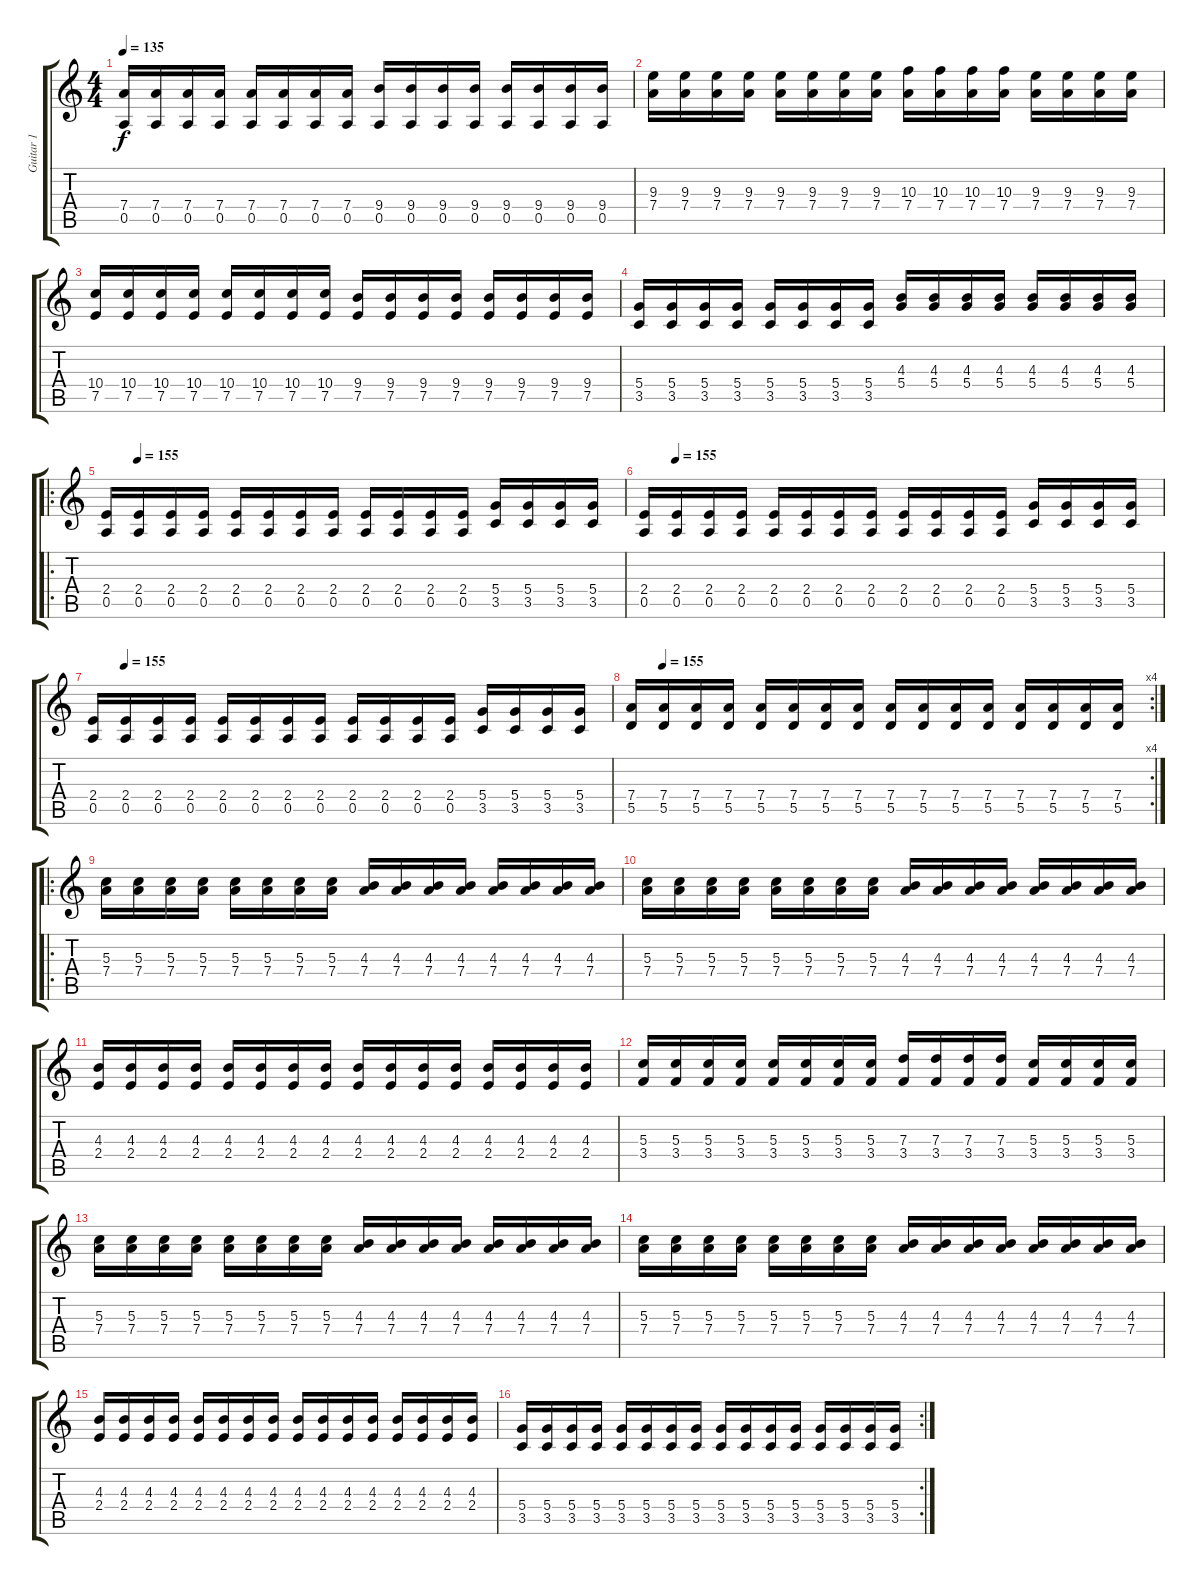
\track ("Guitar 1" "Guitar 1") {instrument distortionguitar}
\staff {score tabs}
\tuning (E4 B3 G3 D3 A2 E2) {hide}
\ts (4 4)
\tempo 135
\clef g2
\ks c
(7.4 0.5).16{dy f} (7.4 0.5).16 (7.4 0.5).16 (7.4 0.5).16 (7.4 0.5).16 (7.4 0.5).16 (7.4 0.5).16 (7.4 0.5).16 (9.4 0.5).16 (9.4 0.5).16 (9.4 0.5).16 (9.4 0.5).16 (9.4 0.5).16 (9.4 0.5).16 (9.4 0.5).16 (9.4 0.5).16 |
(9.3 7.4).16 (9.3 7.4).16 (9.3 7.4).16 (9.3 7.4).16 (9.3 7.4).16 (9.3 7.4).16 (9.3 7.4).16 (9.3 7.4).16 (10.3 7.4).16 (10.3 7.4).16 (10.3 7.4).16 (10.3 7.4).16 (9.3 7.4).16 (9.3 7.4).16 (9.3 7.4).16 (9.3 7.4).16 |
(10.4 7.5).16 (10.4 7.5).16 (10.4 7.5).16 (10.4 7.5).16 (10.4 7.5).16 (10.4 7.5).16 (10.4 7.5).16 (10.4 7.5).16 (9.4 7.5).16 (9.4 7.5).16 (9.4 7.5).16 (9.4 7.5).16 (9.4 7.5).16 (9.4 7.5).16 (9.4 7.5).16 (9.4 7.5).16 |
(5.4 3.5).16 (5.4 3.5).16 (5.4 3.5).16 (5.4 3.5).16 (5.4 3.5).16 (5.4 3.5).16 (5.4 3.5).16 (5.4 3.5).16 (4.3 5.4).16 (4.3 5.4).16 (4.3 5.4).16 (4.3 5.4).16 (4.3 5.4).16 (4.3 5.4).16 (4.3 5.4).16 (4.3 5.4).16 |
\ro
\tempo (155 0.0625)
(2.4 0.5).16 (2.4 0.5).16 (2.4 0.5).16 (2.4 0.5).16 (2.4 0.5).16 (2.4 0.5).16 (2.4 0.5).16 (2.4 0.5).16 (2.4 0.5).16 (2.4 0.5).16 (2.4 0.5).16 (2.4 0.5).16 (5.4 3.5).16 (5.4 3.5).16 (5.4 3.5).16 (5.4 3.5).16 |
\tempo (155 0.0625)
(2.4 0.5).16 (2.4 0.5).16 (2.4 0.5).16 (2.4 0.5).16 (2.4 0.5).16 (2.4 0.5).16 (2.4 0.5).16 (2.4 0.5).16 (2.4 0.5).16 (2.4 0.5).16 (2.4 0.5).16 (2.4 0.5).16 (5.4 3.5).16 (5.4 3.5).16 (5.4 3.5).16 (5.4 3.5).16 |
\tempo (155 0.0625)
(2.4 0.5).16 (2.4 0.5).16 (2.4 0.5).16 (2.4 0.5).16 (2.4 0.5).16 (2.4 0.5).16 (2.4 0.5).16 (2.4 0.5).16 (2.4 0.5).16 (2.4 0.5).16 (2.4 0.5).16 (2.4 0.5).16 (5.4 3.5).16 (5.4 3.5).16 (5.4 3.5).16 (5.4 3.5).16 |
\rc 4
\tempo (155 0.0625)
(7.4 5.5).16 (7.4 5.5).16 (7.4 5.5).16 (7.4 5.5).16 (7.4 5.5).16 (7.4 5.5).16 (7.4 5.5).16 (7.4 5.5).16 (7.4 5.5).16 (7.4 5.5).16 (7.4 5.5).16 (7.4 5.5).16 (7.4 5.5).16 (7.4 5.5).16 (7.4 5.5).16 (7.4 5.5).16 |
\ro
(5.3 7.4).16 (5.3 7.4).16 (5.3 7.4).16 (5.3 7.4).16 (5.3 7.4).16 (5.3 7.4).16 (5.3 7.4).16 (5.3 7.4).16 (4.3 7.4).16 (4.3 7.4).16 (4.3 7.4).16 (4.3 7.4).16 (4.3 7.4).16 (4.3 7.4).16 (4.3 7.4).16 (4.3 7.4).16 |
(5.3 7.4).16 (5.3 7.4).16 (5.3 7.4).16 (5.3 7.4).16 (5.3 7.4).16 (5.3 7.4).16 (5.3 7.4).16 (5.3 7.4).16 (4.3 7.4).16 (4.3 7.4).16 (4.3 7.4).16 (4.3 7.4).16 (4.3 7.4).16 (4.3 7.4).16 (4.3 7.4).16 (4.3 7.4).16 |
(4.3 2.4).16 (4.3 2.4).16 (4.3 2.4).16 (4.3 2.4).16 (4.3 2.4).16 (4.3 2.4).16 (4.3 2.4).16 (4.3 2.4).16 (4.3 2.4).16 (4.3 2.4).16 (4.3 2.4).16 (4.3 2.4).16 (4.3 2.4).16 (4.3 2.4).16 (4.3 2.4).16 (4.3 2.4).16 |
(5.3 3.4).16 (5.3 3.4).16 (5.3 3.4).16 (5.3 3.4).16 (5.3 3.4).16 (5.3 3.4).16 (5.3 3.4).16 (5.3 3.4).16 (7.3 3.4).16 (7.3 3.4).16 (7.3 3.4).16 (7.3 3.4).16 (5.3 3.4).16 (5.3 3.4).16 (5.3 3.4).16 (5.3 3.4).16 |
(5.3 7.4).16 (5.3 7.4).16 (5.3 7.4).16 (5.3 7.4).16 (5.3 7.4).16 (5.3 7.4).16 (5.3 7.4).16 (5.3 7.4).16 (4.3 7.4).16 (4.3 7.4).16 (4.3 7.4).16 (4.3 7.4).16 (4.3 7.4).16 (4.3 7.4).16 (4.3 7.4).16 (4.3 7.4).16 |
(5.3 7.4).16 (5.3 7.4).16 (5.3 7.4).16 (5.3 7.4).16 (5.3 7.4).16 (5.3 7.4).16 (5.3 7.4).16 (5.3 7.4).16 (4.3 7.4).16 (4.3 7.4).16 (4.3 7.4).16 (4.3 7.4).16 (4.3 7.4).16 (4.3 7.4).16 (4.3 7.4).16 (4.3 7.4).16 |
(4.3 2.4).16 (4.3 2.4).16 (4.3 2.4).16 (4.3 2.4).16 (4.3 2.4).16 (4.3 2.4).16 (4.3 2.4).16 (4.3 2.4).16 (4.3 2.4).16 (4.3 2.4).16 (4.3 2.4).16 (4.3 2.4).16 (4.3 2.4).16 (4.3 2.4).16 (4.3 2.4).16 (4.3 2.4).16 |
\rc 2
(5.4 3.5).16 (5.4 3.5).16 (5.4 3.5).16 (5.4 3.5).16 (5.4 3.5).16 (5.4 3.5).16 (5.4 3.5).16 (5.4 3.5).16 (5.4 3.5).16 (5.4 3.5).16 (5.4 3.5).16 (5.4 3.5).16 (5.4 3.5).16 (5.4 3.5).16 (5.4 3.5).16 (5.4 3.5).16
